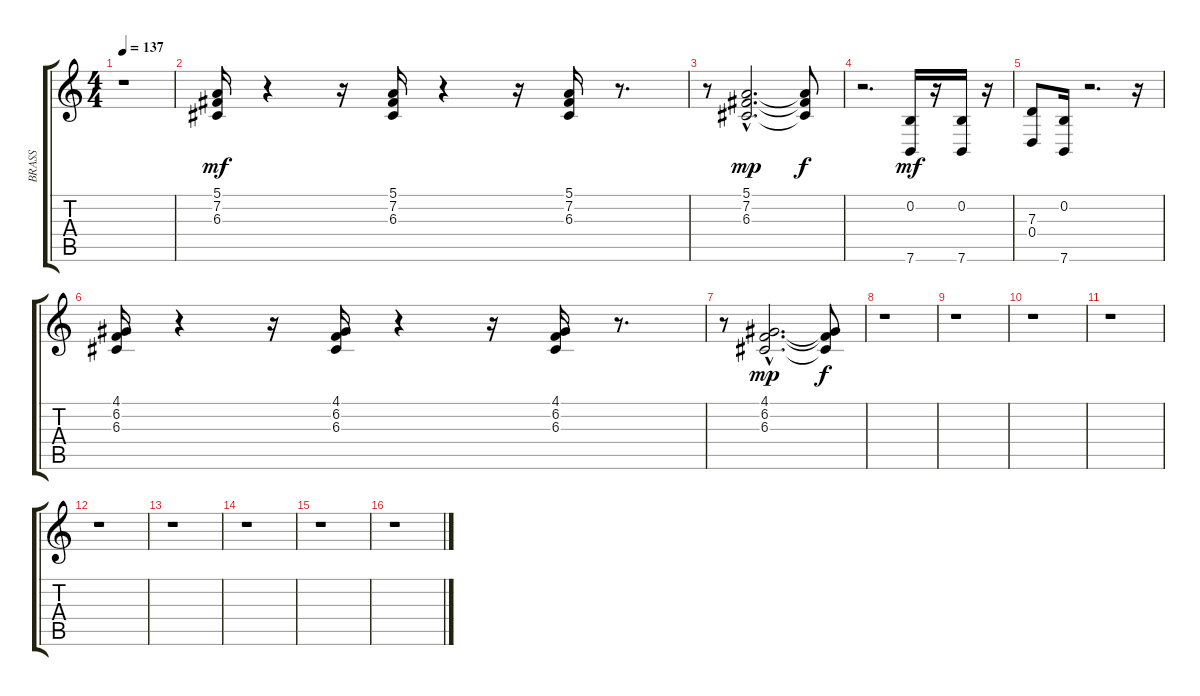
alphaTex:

\track ("BRASS" "BRASS") {instrument brasssection}
\staff {score tabs}
\tuning (E4 B3 G3 D3 A2 E2) {hide}
\ts (4 4)
\tempo 137
\clef g2
\ks c
r.1{dy mf} |
(5.1 7.2 6.3).16 r.4 r.16 (5.1 7.2 6.3).16 r.4 r.16 (5.1 7.2 6.3).16 r.8{d} |
r.8 (5.1{hac} 7.2{hac} 6.3{hac}).2{d dy mp} (5.1{t} 7.2{t} 6.3{t}).8{dy f} |
r.2{d} (0.2 7.6).16{dy mf} r.16 (0.2 7.6).16 r.16 |
(7.3 0.4).8 (0.2 7.6).16 r.2{d} r.16 |
(4.1 6.2 6.3).16 r.4 r.16 (4.1 6.2 6.3).16 r.4 r.16 (4.1 6.2 6.3).16 r.8{d} |
r.8 (4.1{hac} 6.2{hac} 6.3{hac}).2{d dy mp} (4.1{t} 6.2{t} 6.3{t}).8{dy f} |
r.1 |
r.1 |
r.1 |
r.1 |
r.1 |
r.1 |
r.1 |
r.1 |
r.1
